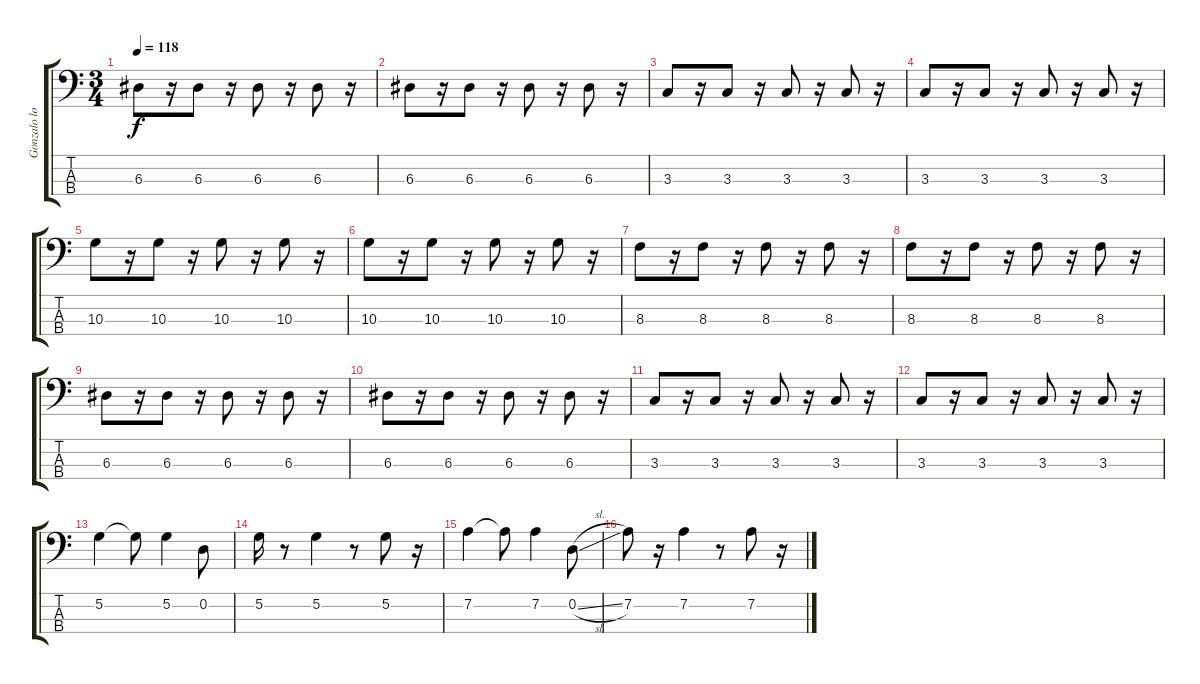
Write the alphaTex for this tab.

\track ("Gonzalo lopez" "Gonzalo lo") {instrument electricbassfinger}
\staff {score tabs}
\tuning (G2 D2 A1 E1) {hide}
\ts (3 4)
\tempo 118
\clef f4
\ks c
6.3.8{dy f} r.16 6.3.8 r.16 6.3.8 r.16 6.3.8 r.16 |
6.3.8 r.16 6.3.8 r.16 6.3.8 r.16 6.3.8 r.16 |
3.3.8 r.16 3.3.8 r.16 3.3.8 r.16 3.3.8 r.16 |
3.3.8 r.16 3.3.8 r.16 3.3.8 r.16 3.3.8 r.16 |
10.3.8 r.16 10.3.8 r.16 10.3.8 r.16 10.3.8 r.16 |
10.3.8 r.16 10.3.8 r.16 10.3.8 r.16 10.3.8 r.16 |
8.3.8 r.16 8.3.8 r.16 8.3.8 r.16 8.3.8 r.16 |
8.3.8 r.16 8.3.8 r.16 8.3.8 r.16 8.3.8 r.16 |
6.3.8 r.16 6.3.8 r.16 6.3.8 r.16 6.3.8 r.16 |
6.3.8 r.16 6.3.8 r.16 6.3.8 r.16 6.3.8 r.16 |
3.3.8 r.16 3.3.8 r.16 3.3.8 r.16 3.3.8 r.16 |
3.3.8 r.16 3.3.8 r.16 3.3.8 r.16 3.3.8 r.16 |
5.2.4 5.2{t}.8 5.2.4 0.2.8 |
5.2.16 r.8 5.2.4 r.8 5.2.8 r.16 |
7.2.4 7.2{t}.8 7.2.4 0.2{sl}.8 |
7.2.8 r.16 7.2.4 r.8 7.2.8 r.16
